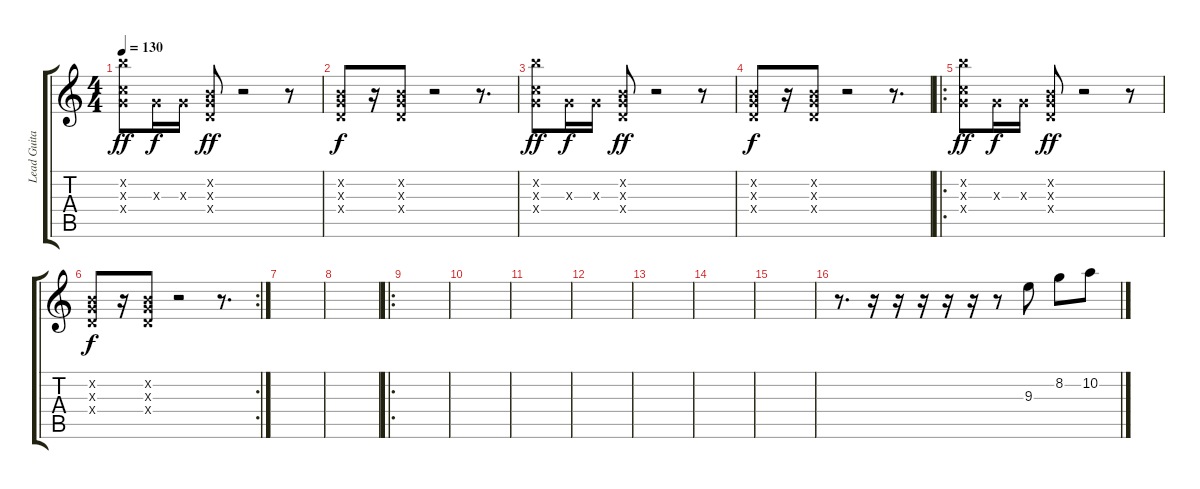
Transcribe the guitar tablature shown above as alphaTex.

\track ("Lead Guitar" "Lead Guita") {instrument overdrivenguitar}
\staff {score tabs}
\tuning (E4 B3 G3 D3 A2 E2) {hide}
\ts (4 4)
\tempo 130
\clef g2
\ks c
(12.2{x} 0.3{x} 10.4{x}).8{dy ff instrument overdrivenguitar} 0.3{x}.16{dy f} 0.3{x}.16 (0.2{x} 0.3{x} 0.4{x}).8{dy ff} r.2 r.8 |
(0.2{x} 0.3{x} 0.4{x}).8{dy f} r.16 (0.2{x} 0.3{x} 0.4{x}).8 r.2 r.8{d} |
(12.2{x} 0.3{x} 10.4{x}).8{dy ff} 0.3{x}.16{dy f} 0.3{x}.16 (0.2{x} 0.3{x} 0.4{x}).8{dy ff} r.2 r.8 |
(0.2{x} 0.3{x} 0.4{x}).8{dy f} r.16 (0.2{x} 0.3{x} 0.4{x}).8 r.2 r.8{d} |
\ro
(12.2{x} 0.3{x} 10.4{x}).8{dy ff} 0.3{x}.16{dy f} 0.3{x}.16 (0.2{x} 0.3{x} 0.4{x}).8{dy ff} r.2 r.8 |
\rc 2
(0.2{x} 0.3{x} 0.4{x}).8{dy f} r.16 (0.2{x} 0.3{x} 0.4{x}).8 r.2 r.8{d} |
|
|
\ro
|
|
|
|
|
|
|
r.8{d} r.16 r.16 r.16 r.16 r.16 r.8 9.3.8 8.2.8 10.2.8
